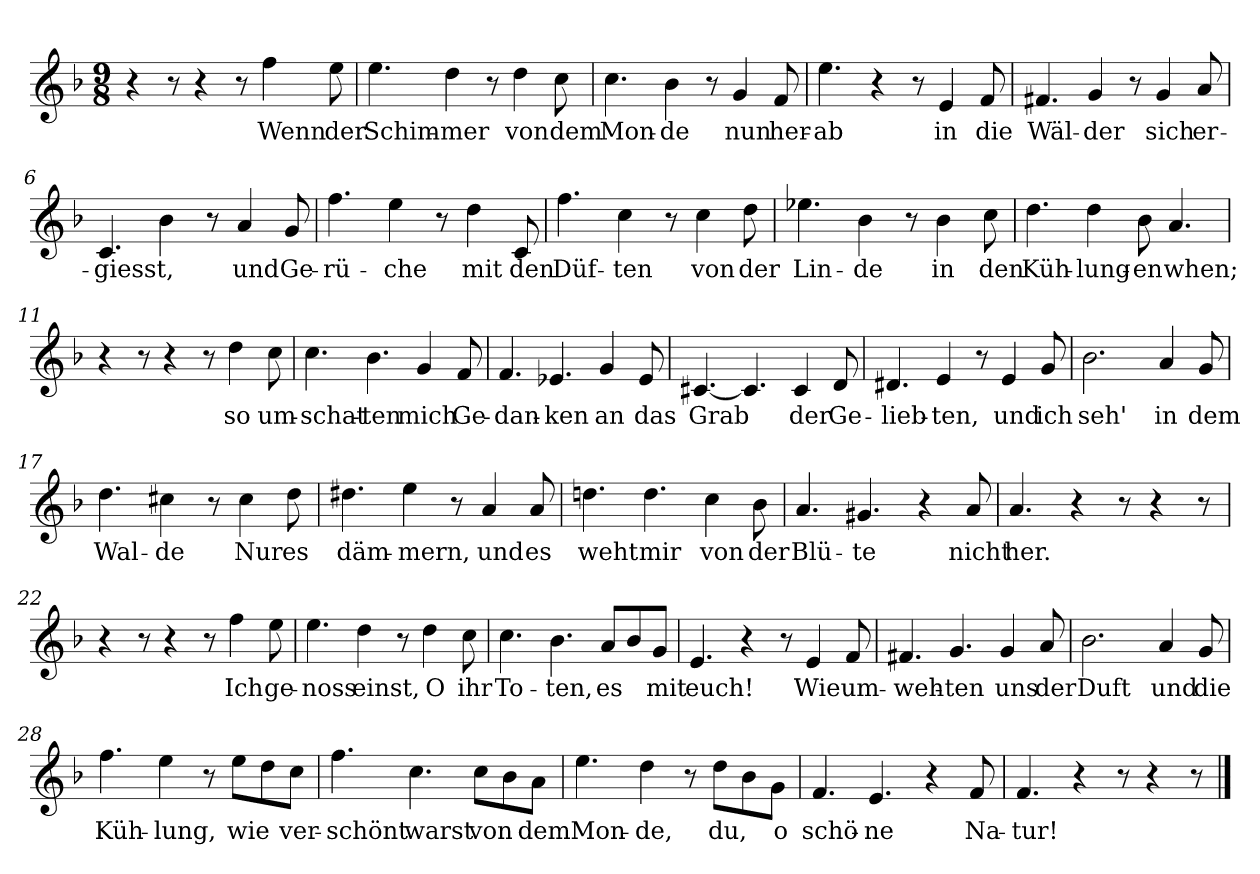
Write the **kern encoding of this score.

**kern	**text
*part1	*part1
*staff1	*staff1
*clefG2	*
*k[b-]	*
*M9/8	*
=1	=1
4r	.
8r	.
4r	.
8r	.
!	!LO:LY:b
4ff\	Wenn
!	!LO:LY:b
8ee\	der
=2	=2
!	!LO:LY:b
4.ee\	Schim-
!	!LO:LY:b
4dd\	-mer
8r	.
!	!LO:LY:b
4dd\	von
!	!LO:LY:b
8cc\	dem
=3	=3
!	!LO:LY:b
4.cc\	Mon-
!	!LO:LY:b
4b-\	-de
8r	.
!	!LO:LY:b
4g/	nun
!	!LO:LY:b
8f/	her-
=4	=4
!	!LO:LY:b
4.ee\	-ab
4r	.
8r	.
!	!LO:LY:b
4e/	in
!	!LO:LY:b
8f/	die
=5	=5
!	!LO:LY:b
4.f#X/	Wäl-
!	!LO:LY:b
4g/	-der
8r	.
!	!LO:LY:b
4g/	sich
!	!LO:LY:b
8a/	er-
=6	=6
!	!LO:LY:b
4.c/	giesst,
4b-\	.
8r	.
!	!LO:LY:b
4a/	und
!	!LO:LY:b
8g/	Ge-
!!LO:LB:g=z
=7	=7
!	!LO:LY:b
4.ff\	-rü-
!	!LO:LY:b
4ee\	-che
8r	.
!	!LO:LY:b
4dd\	mit
!	!LO:LY:b
8c/	den
=8	=8
!	!LO:LY:b
4.ff\	Düf-
!	!LO:LY:b
4cc\	-ten
8r	.
!	!LO:LY:b
4cc\	von
!	!LO:LY:b
8dd\	der
=9	=9
!	!LO:LY:b
4.ee-X\	Lin-
!	!LO:LY:b
4b-\	-de
8r	.
!	!LO:LY:b
4b-\	in
!	!LO:LY:b
8cc\	den
=10	=10
!	!LO:LY:b
4.dd\	Küh-
!	!LO:LY:b
4dd\	-lung-
!	!LO:LY:b
8b-\	-en
!	!LO:LY:b
4.a/	when;
=11	=11
4r	.
8r	.
4r	.
8r	.
!	!LO:LY:b
4dd\	so
!	!LO:LY:b
8cc\	um-
=12	=12
!	!LO:LY:b
4.cc\	schat-
!	!LO:LY:b
4.b-\	-ten
!	!LO:LY:b
4g/	mich
!	!LO:LY:b
8f/	Ge-
!!LO:LB:g=z
=13	=13
!	!LO:LY:b
4.f/	-dan-
!	!LO:LY:b
4.e-X/	-ken
!	!LO:LY:b
4g/	an
!	!LO:LY:b
8e-/	das
=14	=14
!	!LO:LY:b
[4.c#X/	Grab
4.c#/]	.
!	!LO:LY:b
4c#/	der
!	!LO:LY:b
8d/	Ge-
=15	=15
!	!LO:LY:b
4.d#X/	lieb-
!	!LO:LY:b
4e/	-ten,
8r	.
!	!LO:LY:b
4e/	und
!	!LO:LY:b
8g/	ich
=16	=16
!	!LO:LY:b
2.b-\	seh'
!	!LO:LY:b
4a/	in
!	!LO:LY:b
8g/	dem
=17	=17
!	!LO:LY:b
4.dd\	Wal-
!	!LO:LY:b
4cc#X\	-de
8r	.
!	!LO:LY:b
4cc#\	Nur
!	!LO:LY:b
8dd\	es
=18	=18
!	!LO:LY:b
4.dd#X\	däm-
!	!LO:LY:b
4ee\	-mern,
8r	.
!	!LO:LY:b
4a/	und
!	!LO:LY:b
8a/	es
=19	=19
!	!LO:LY:b
4.ddn\	weht
!	!LO:LY:b
4.dd\	mir
!	!LO:LY:b
4cc\	von
!	!LO:LY:b
8b-\	der
!!LO:LB:g=z
=20	=20
!	!LO:LY:b
4.a/	Blü-
!	!LO:LY:b
4.g#X/	-te
4r	.
!	!LO:LY:b
8a/	nicht
=21	=21
!	!LO:LY:b
4.a/	her.
4r	.
8r	.
4r	.
8r	.
=22	=22
4r	.
8r	.
4r	.
8r	.
!	!LO:LY:b
4ff\	Ich
!	!LO:LY:b
8ee\	ge-
=23	=23
!	!LO:LY:b
4.ee\	-noss
!	!LO:LY:b
4dd\	einst,
8r	.
!	!LO:LY:b
4dd\	O
!	!LO:LY:b
8cc\	ihr
=24	=24
!	!LO:LY:b
4.cc\	To-
!	!LO:LY:b
4.b-\	-ten,
!	!LO:LY:b
8a/L	es
8b-/	.
!	!LO:LY:b
8g/J	mit
=25	=25
!	!LO:LY:b
4.e/	euch!
4r	.
8r	.
!	!LO:LY:b
4e/	Wie
!	!LO:LY:b
8f/	um-
=26	=26
!	!LO:LY:b
4.f#X/	-weh-
!	!LO:LY:b
4.g/	-ten
!	!LO:LY:b
4g/	uns
!	!LO:LY:b
8a/	der
!!LO:LB:g=z
=27	=27
!	!LO:LY:b
2.b-\	Duft
!	!LO:LY:b
4a/	und
!	!LO:LY:b
8g/	die
=28	=28
!	!LO:LY:b
4.ff\	Küh-
!	!LO:LY:b
4ee\	-lung,
8r	.
!	!LO:LY:b
8ee\L	wie
8dd\	.
!	!LO:LY:b
8cc\J	ver-
=29	=29
!	!LO:LY:b
4.ff\	-schönt
!	!LO:LY:b
4.cc\	warst
!	!LO:LY:b
8cc\L	von
8b-\	.
!	!LO:LY:b
8a\J	dem
=30	=30
!	!LO:LY:b
4.ee\	Mon-
!	!LO:LY:b
4dd\	-de,
8r	.
!	!LO:LY:b
8dd\L	du,
8b-\	.
!	!LO:LY:b
8g\J	o
=31	=31
!	!LO:LY:b
4.f/	schö-
!	!LO:LY:b
4.e/	-ne
4r	.
!	!LO:LY:b
8f/	Na-
=32	=32
!	!LO:LY:b
4.f/	-tur!
4r	.
8r	.
4r	.
8r	.
==	==
*-	*-
